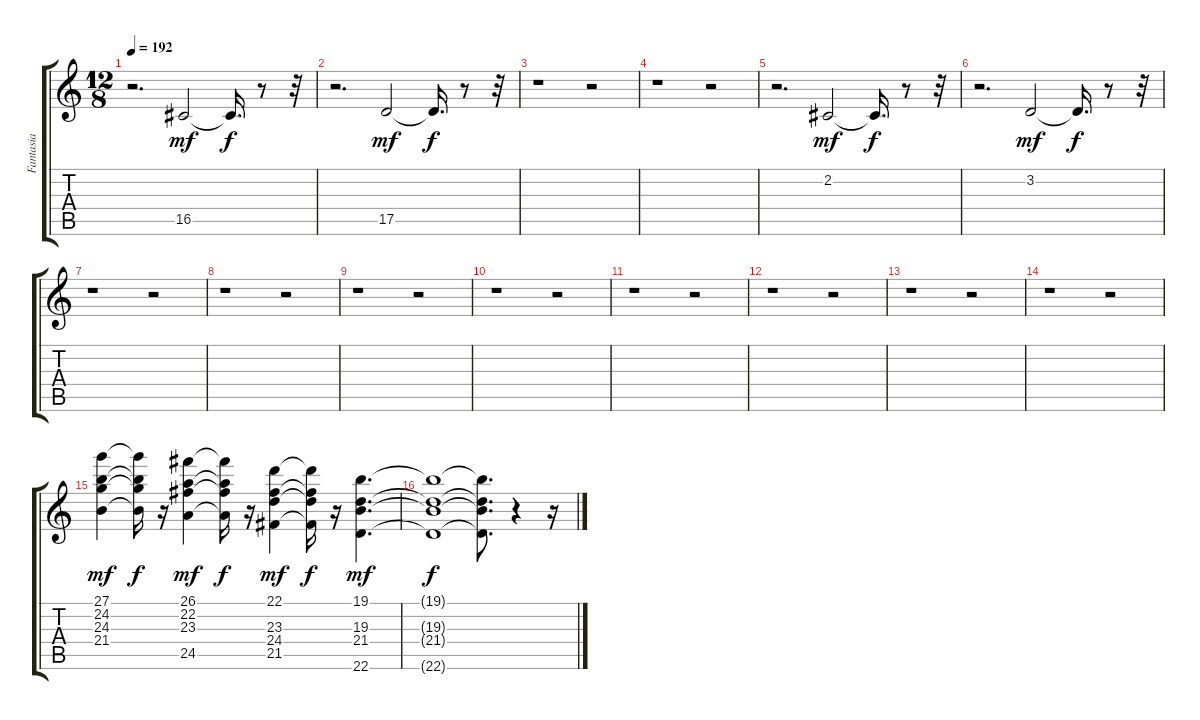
\track ("Fantasia" "Fantasia") {instrument pad1newage}
\staff {score tabs}
\tuning (E4 B3 G3 D3 A2 E2) {hide}
\ts (12 8)
\tempo 192
\clef g2
\ks c
r.2{d dy f} 16.5.2{dy mf} 16.5{t}.16{d dy f} r.8 r.32 |
r.2{d} 17.5.2{dy mf} 17.5{t}.16{d dy f} r.8 r.32 |
r.1 r.2 |
r.1 r.2 |
r.2{d} 2.2.2{dy mf} 2.2{t}.16{d dy f} r.8 r.32 |
r.2{d} 3.2.2{dy mf} 3.2{t}.16{d dy f} r.8 r.32 |
r.1 r.2 |
r.1 r.2 |
r.1 r.2 |
r.1 r.2 |
r.1 r.2 |
r.1 r.2 |
r.1 r.2 |
r.1 r.2 |
(27.1 24.2 24.3 21.4).4{dy mf} (27.1{t} 24.2{t} 24.3{t} 21.4{t}).16{dy f} r.16 (26.1 22.2 23.3 24.5).4{dy mf} (26.1{t} 22.2{t} 23.3{t} 24.5{t}).16{dy f} r.16 (22.1 23.3 24.4 21.5).4{dy mf} (22.1{t} 23.3{t} 24.4{t} 21.5{t}).16{dy f} r.16 (19.1 19.3 21.4 22.6).4{d dy mf} |
(19.1{t} 19.3{t} 21.4{t} 22.6{t}).1{dy f} (19.1{t} 19.3{t} 21.4{t} 22.6{t}).8{d} r.4 r.16
